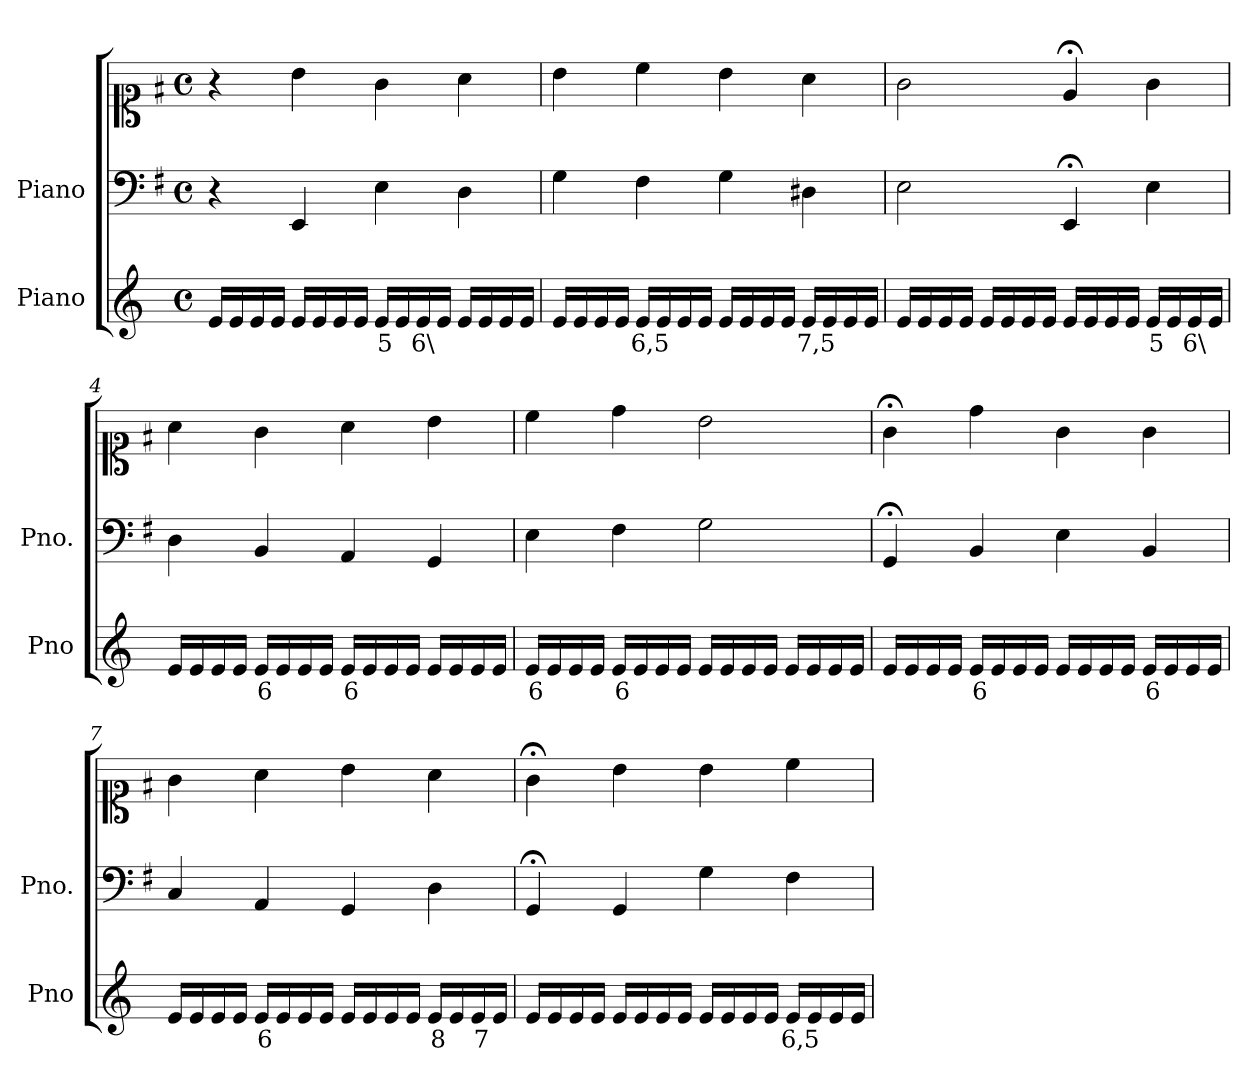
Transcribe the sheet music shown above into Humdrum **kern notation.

**kern	**text	**kern	**kern
*part2	*part2	*part1	*part1
*staff3	*staff3	*staff2	*staff1
*I"Piano	*	*I"Piano	*
*I'Pno	*	*I'Pno.	*
*clefG2	*	*clefF4	*clefC1
*k[]	*	*k[f#]	*k[f#]
*M4/4	*	*M4/4	*M4/4
*met(c)	*	*met(c)	*met(c)
=1	=1	=1	=1
16e/LL	.	4r	4r
16e/	.	.	.
16e/	.	.	.
16e/JJ	.	.	.
16e/LL	.	4EE/	4b\
16e/	.	.	.
16e/	.	.	.
16e/JJ	.	.	.
!	!LO:LY:b	!	!
16e/LL	5	4E\	4g\
16e/	.	.	.
!	!LO:LY:b	!	!
16e/	6\	.	.
16e/JJ	.	.	.
16e/LL	.	4D\	4a\
16e/	.	.	.
16e/	.	.	.
16e/JJ	.	.	.
=2	=2	=2	=2
16e/LL	.	4G\	4b\
16e/	.	.	.
16e/	.	.	.
16e/JJ	.	.	.
!	!LO:LY:b	!	!
16e/LL	6,5	4F#\	4cc\
16e/	.	.	.
16e/	.	.	.
16e/JJ	.	.	.
16e/LL	.	4G\	4b\
16e/	.	.	.
16e/	.	.	.
16e/JJ	.	.	.
!	!LO:LY:b	!	!
16e/LL	7,5	4D#X\	4a\
16e/	.	.	.
16e/	.	.	.
16e/JJ	.	.	.
=3	=3	=3	=3
16e/LL	.	2E\	2g\
16e/	.	.	.
16e/	.	.	.
16e/JJ	.	.	.
16e/LL	.	.	.
16e/	.	.	.
16e/	.	.	.
16e/JJ	.	.	.
16e/LL	.	4EE;</	4e;</
16e/	.	.	.
16e/	.	.	.
16e/JJ	.	.	.
!	!LO:LY:b	!	!
16e/LL	5	4E\	4g\
16e/	.	.	.
!	!LO:LY:b	!	!
16e/	6\	.	.
16e/JJ	.	.	.
=4	=4	=4	=4
16e/LL	.	4D\	4a\
16e/	.	.	.
16e/	.	.	.
16e/JJ	.	.	.
!	!LO:LY:b	!	!
16e/LL	6	4BB/	4g\
16e/	.	.	.
16e/	.	.	.
16e/JJ	.	.	.
!	!LO:LY:b	!	!
16e/LL	6	4AA/	4a\
16e/	.	.	.
16e/	.	.	.
16e/JJ	.	.	.
16e/LL	.	4GG/	4b\
16e/	.	.	.
16e/	.	.	.
16e/JJ	.	.	.
=5	=5	=5	=5
!	!LO:LY:b	!	!
16e/LL	6	4E\	4cc\
16e/	.	.	.
16e/	.	.	.
16e/JJ	.	.	.
!	!LO:LY:b	!	!
16e/LL	6	4F#\	4dd\
16e/	.	.	.
16e/	.	.	.
16e/JJ	.	.	.
16e/LL	.	2G\	2b\
16e/	.	.	.
16e/	.	.	.
16e/JJ	.	.	.
16e/LL	.	.	.
16e/	.	.	.
16e/	.	.	.
16e/JJ	.	.	.
=6	=6	=6	=6
16e/LL	.	4GG;</	4g;<\
16e/	.	.	.
16e/	.	.	.
16e/JJ	.	.	.
!	!LO:LY:b	!	!
16e/LL	6	4BB/	4dd\
16e/	.	.	.
16e/	.	.	.
16e/JJ	.	.	.
16e/LL	.	4E\	4g\
16e/	.	.	.
16e/	.	.	.
16e/JJ	.	.	.
!	!LO:LY:b	!	!
16e/LL	6	4BB/	4g\
16e/	.	.	.
16e/	.	.	.
16e/JJ	.	.	.
=7	=7	=7	=7
16e/LL	.	4C/	4g\
16e/	.	.	.
16e/	.	.	.
16e/JJ	.	.	.
!	!LO:LY:b	!	!
16e/LL	6	4AA/	4a\
16e/	.	.	.
16e/	.	.	.
16e/JJ	.	.	.
16e/LL	.	4GG/	4b\
16e/	.	.	.
16e/	.	.	.
16e/JJ	.	.	.
!	!LO:LY:b	!	!
16e/LL	8	4D\	4a\
16e/	.	.	.
!	!LO:LY:b	!	!
16e/	7	.	.
16e/JJ	.	.	.
=8	=8	=8	=8
16e/LL	.	4GG;</	4g;<\
16e/	.	.	.
16e/	.	.	.
16e/JJ	.	.	.
16e/LL	.	4GG/	4b\
16e/	.	.	.
16e/	.	.	.
16e/JJ	.	.	.
16e/LL	.	4G\	4b\
16e/	.	.	.
16e/	.	.	.
16e/JJ	.	.	.
!	!LO:LY:b	!	!
16e/LL	6,5	4F#\	4cc\
16e/	.	.	.
16e/	.	.	.
16e/JJ	.	.	.
=	=	=	=
*-	*-	*-	*-
